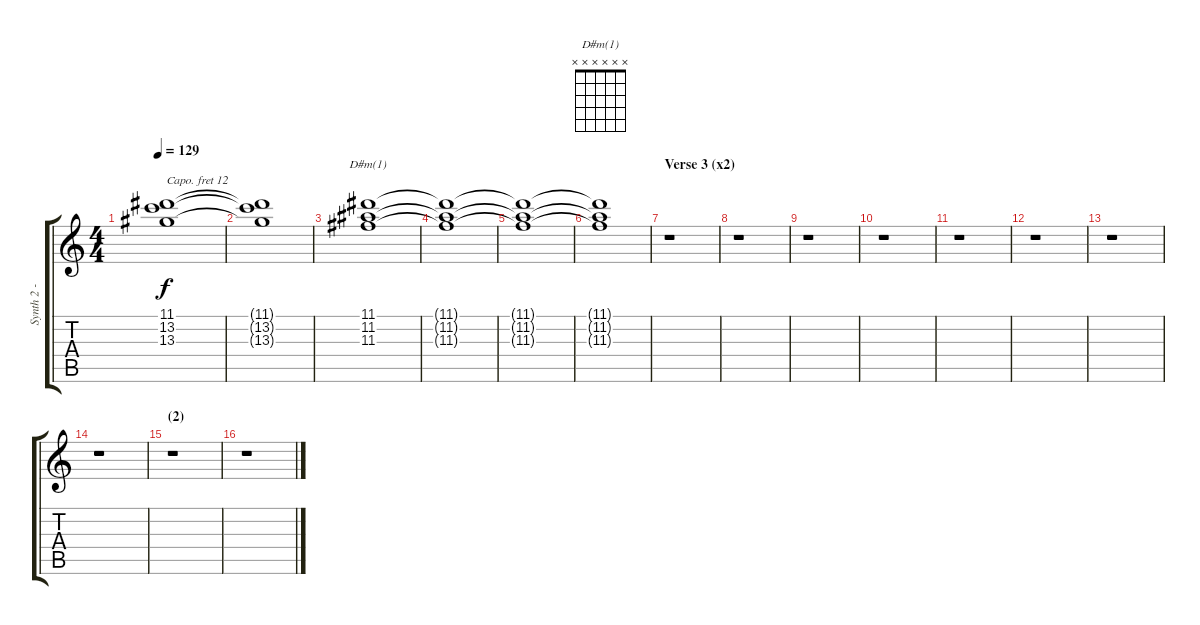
\track ("Synth 2 - chords (+1 octave)" "Synth 2 - ") {instrument churchorgan}
\staff {score tabs}
\capo 12
\tuning (E4 B3 G3 D3 A2 E2) {hide}
\chord ("D#m(1)" x x x x x x)
\ts (4 4)
\tempo 129
\clef g2
\ks c
(11.1{t} 13.2{t} 13.3{t}).1{dy f} |
(11.1{t} 13.2{t} 13.3{t}).1 |
(11.1 11.2 11.3).1{ch "D#m(1)"} |
(11.1{t} 11.2{t} 11.3{t}).1 |
(11.1{t} 11.2{t} 11.3{t}).1 |
(11.1{t} 11.2{t} 11.3{t}).1 |
\section ("" "Verse 3 (x2)")
r.1 |
r.1 |
r.1 |
r.1 |
r.1 |
r.1 |
r.1 |
r.1 |
\section ("" "(2)")
r.1 |
r.1
